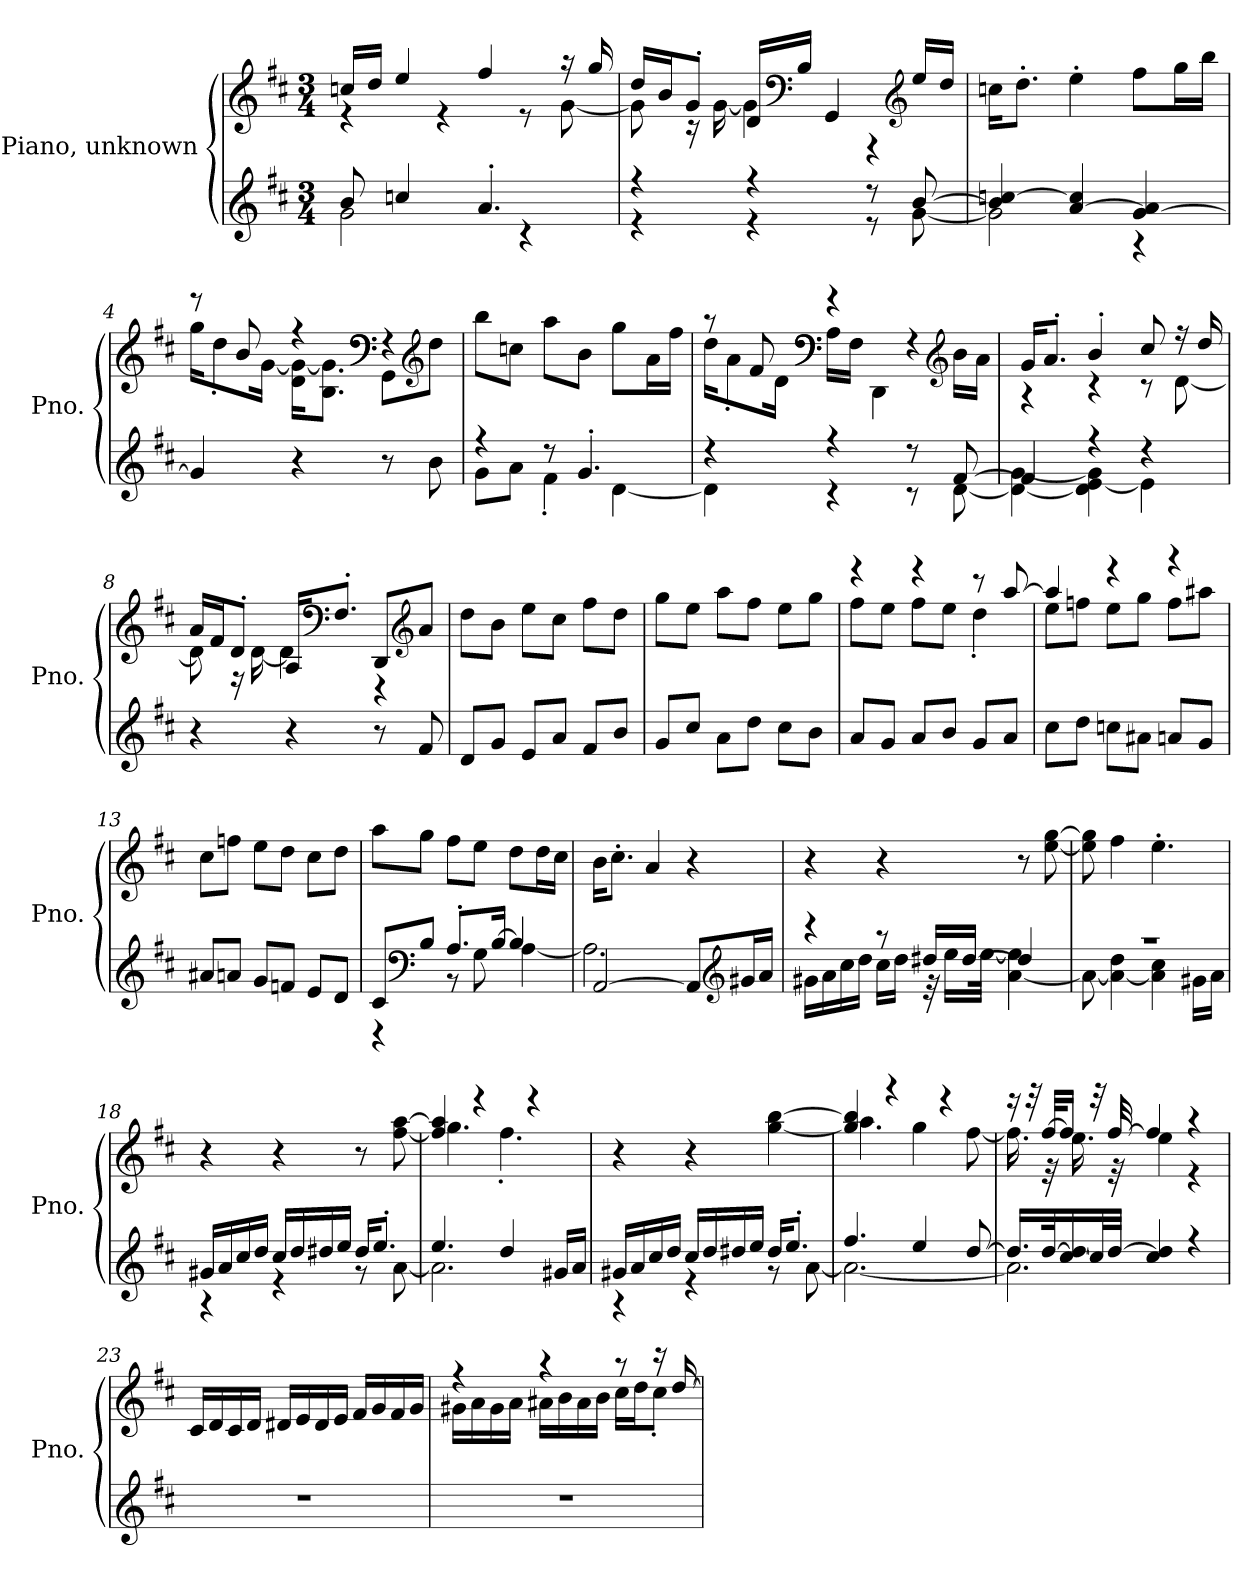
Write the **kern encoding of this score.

**kern	**kern
*part1	*part1
*staff2	*staff1
*I"Piano, unknown	*
*I'Pno.	*
*clefG2	*clefG2
*k[f#c#]	*k[f#c#]
*M3/4	*M3/4
*MM149	*MM149
=1	=1
*^	*^
8b/	2g\	16ccn/LL	4r
.	.	16dd/JJ	.
4ccn/	.	4ee/	.
.	.	.	4r
4.a'/	.	4ff#/	.
.	4r	.	8r
.	.	16r	[8g\
.	.	16gg/	.
=2	=2	=2	=2
4r	4r	16dd/LL	8g\]
.	.	16b/J	.
.	.	8g'/J	16r
.	.	.	[16g\
4r	4r	16d/LL	4g\]
*	*	*clefF4	*
.	.	16B/JJ	.
.	.	4GG/	.
8r	8r	.	4r
*	*	*clefG2	*
[8b/	[8g\	16ee/LL	.
.	.	16dd/JJ	.
*	*	*v	*v
=3	=3	=3
4b/] [4ccn/	2g\]	16ccn\KL
.	.	8.dd'\J
[4a/ 4cc/]	.	4ee'\
[4g/ 4a/]	4r	8ff#\L
.	.	16gg\L
.	.	16bb\JJ
*v	*v	*
!!LO:LB:g=z
=4	=4
*	*^
4g/]	8r	16gg\KL
.	.	8dd'\
.	8b/	.
.	.	[16g\Jk
4r	4r	16d\ 16g\_KL
.	.	8.B\ 8.g\]J
*	*clefF4	*
8r	4r	8GG\L
*	*clefG2	*
8b\	.	8dd\J
*	*v	*v
=5	=5
*^	*
4r	8g\L	8bb\L
.	8a\J	8ccn\J
8r	4f#'\	8aa\L
4.g'/	.	8b\J
.	[4d\	8gg\L
.	.	16a\L
.	.	16ff#\JJ
=6	=6	=6
*	*	*^
4r	4d\]	8r	16dd\KL
.	.	.	8a'\
.	.	8f#/	.
.	.	.	16d\Jk
*	*	*clefF4	*
4r	4r	4r	16A\LL
.	.	.	16F#\JJ
.	.	.	4DD\
8r	8r	4r	.
*	*	*clefG2	*
[8f#/	[8d\	.	16b\LL
.	.	.	16a\JJ
!!LO:LB:g=z	!!
=7	=7	=7	=7
4f#/]	4d\_ [4g\	16g/KL	4r
.	.	8.a'/J	.
4r	4d\] [4e\ 4g\]	4b'/	4r
4r	4e\]	8cc#/	8r
.	.	16r	[8d\
.	.	16dd/	.
*v	*v	*	*
=8	=8	=8
4r	16a/LL	8d\]
.	16f#/J	.
.	8d'/J	16r
.	.	[16d\
4r	16A/KL	4d\]
*	*clefF4	*
.	8.F#'/J	.
8r	8DD/L	4r
*	*clefG2	*
8f#/	8a/J	.
*	*v	*v
=9	=9
8d/L	8dd\L
8g/J	8b\J
8e/L	8ee\L
8a/J	8cc#\J
8f#/L	8ff#\L
8b/J	8dd\J
=10	=10
8g/L	8gg\L
8cc#/J	8ee\J
8a\L	8aa\L
8dd\J	8ff#\J
8cc#\L	8ee\L
8b\J	8gg\J
=11	=11
*	*^
8a/L	4r	8ff#\L
8g/J	.	8ee\J
8a/L	4r	8ff#\L
8b/J	.	8ee\J
8g/L	8r	4dd'\
8a/J	[8aa/	.
!!LO:LB:g=z	!!
=12	=12	=12
8cc#\L	4aa/]	8ee\L
8dd\J	.	8ffn\J
8ccn\L	4r	8ee\L
8a#X\J	.	8gg\J
8an/L	4r	8ff\L
8g/J	.	8aa#X\J
*	*v	*v
=13	=13
8a#X/L	8cc#\L
8an/J	8ffn\J
8g/L	8ee\L
8fn/J	8dd\J
8e/L	8cc#\L
8d/J	8dd\J
=14	=14
*^	*
8c#/L	4r	8aa\L
*clefF4	*	*
8B/J	.	8gg\J
8.A'/L	8r	8ff#\L
.	8G\	8ee\J
[16B/Jk	.	.
4B/]	[4A\	8dd\L
.	.	16dd\L
.	.	16cc#\JJ
=15	=15	=15
[2AA/	2.A\]	16b\KL
.	.	8.cc#'\J
.	.	4a/
8AA/L]	.	4r
*clefG2	*	*
16g#X/L	.	.
16a/JJ	.	.
!!LO:LB:g=z
=16	=16	=16
4r	16g#X\LL	4r
.	16a\	.
.	16cc#\	.
.	16dd\JJ	.
8r	16cc#\LL	4r
.	16dd\JJ	.
16dd#X/LL	32r	.
.	16ee\LL	.
[16dd#/JJ	.	.
.	[32ee\JJk	.
4dd#/]	[4a\ 4ee\]	8r
.	.	[8ee\ [8gg\
=17	=17	=17
2.r	8a\_	8ee\] 8gg\]
.	4a\_ 4dd\	4ff#\
.	4a\] 4cc#\	4.ee'\
.	16g#X\LL	.
.	16a\JJ	.
=18	=18	=18
16g#X/LL	4r	4r
16a/	.	.
16cc#/	.	.
16dd/JJ	.	.
16cc#/LL	4r	4r
16dd/	.	.
16dd#X/	.	.
16ee/JJ	.	.
16dd#/KL	8r	8r
8.ee'/J	.	.
.	[8a\	[8ff#\ [8aa\
=19	=19	=19
*	*	*^
4.ee/	2.a\]	4ff#/] 4aa/]	4.gg\
.	.	4r	.
4dd/	.	.	4.ff#'\
.	.	4r	.
16g#X/LL	.	.	.
16a/JJ	.	.	.
*	*	*v	*v
!!LO:LB:g=z
=20	=20	=20
16g#X/LL	4r	4r
16a/	.	.
16cc#/	.	.
16dd/JJ	.	.
16cc#/LL	4r	4r
16dd/	.	.
16dd#X/	.	.
16ee/JJ	.	.
16dd#/KL	8r	[4gg\ [4bb\
8.ee'/J	.	.
.	[8a\	.
=21	=21	=21
*	*	*^
4.ff#/	2.a\_	4gg/] 4bb/]	4.aa\
.	.	4r	.
4ee/	.	.	4gg\
.	.	4r	.
[8dd/	.	.	[8ff#\
=22	=22	=22	=22
16.dd/LL]	2.a\]	16r	16.ff#\]
.	.	32r	.
[32dd/K	.	[32ff#/KLL	32r
[16cc#/ 16dd/]	.	16ff#/JJ]	16.ee\
32cc#/L]	.	32r	.
[32dd/JJJ	.	[32ff#/	32r
4cc#/ 4dd/]	.	4ff#/]	4ee\
4r	.	4r	4r
*v	*v	*	*
*	*v	*v
!!LO:PB:g=z
=23	=23
2.r	16c#/LL
.	16d/
.	16c#/
.	16d/JJ
.	16d#X/LL
.	16e/
.	16d#/
.	16e/JJ
.	16f#/LL
.	16g/
.	16f#/
.	16g/JJ
=24	=24
*	*^
2.r	4r	16g#X\LL
.	.	16a\
.	.	16g#\
.	.	16a\JJ
.	4r	16a#X\LL
.	.	16b\
.	.	16a#\
.	.	16b\JJ
.	8r	16cc#\LL
.	.	16dd\J
.	16r	8cc#'\J
.	[16dd/	.
*	*v	*v
=	=
*-	*-
